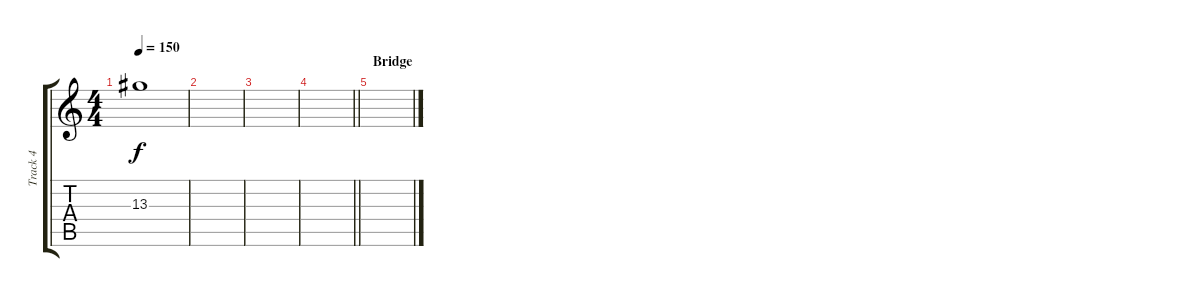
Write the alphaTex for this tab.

\track ("Track 4" "Track 4") {instrument electricguitarjazz}
\staff {score tabs}
\tuning (E4 B3 G3 D3 A2 E2) {hide}
\ts (4 4)
\tempo 150
\clef g2
\ks c
13.3{t}.1{dy f} |
|
|
\barLineRight lightlight
|
\section ("" "Bridge")
